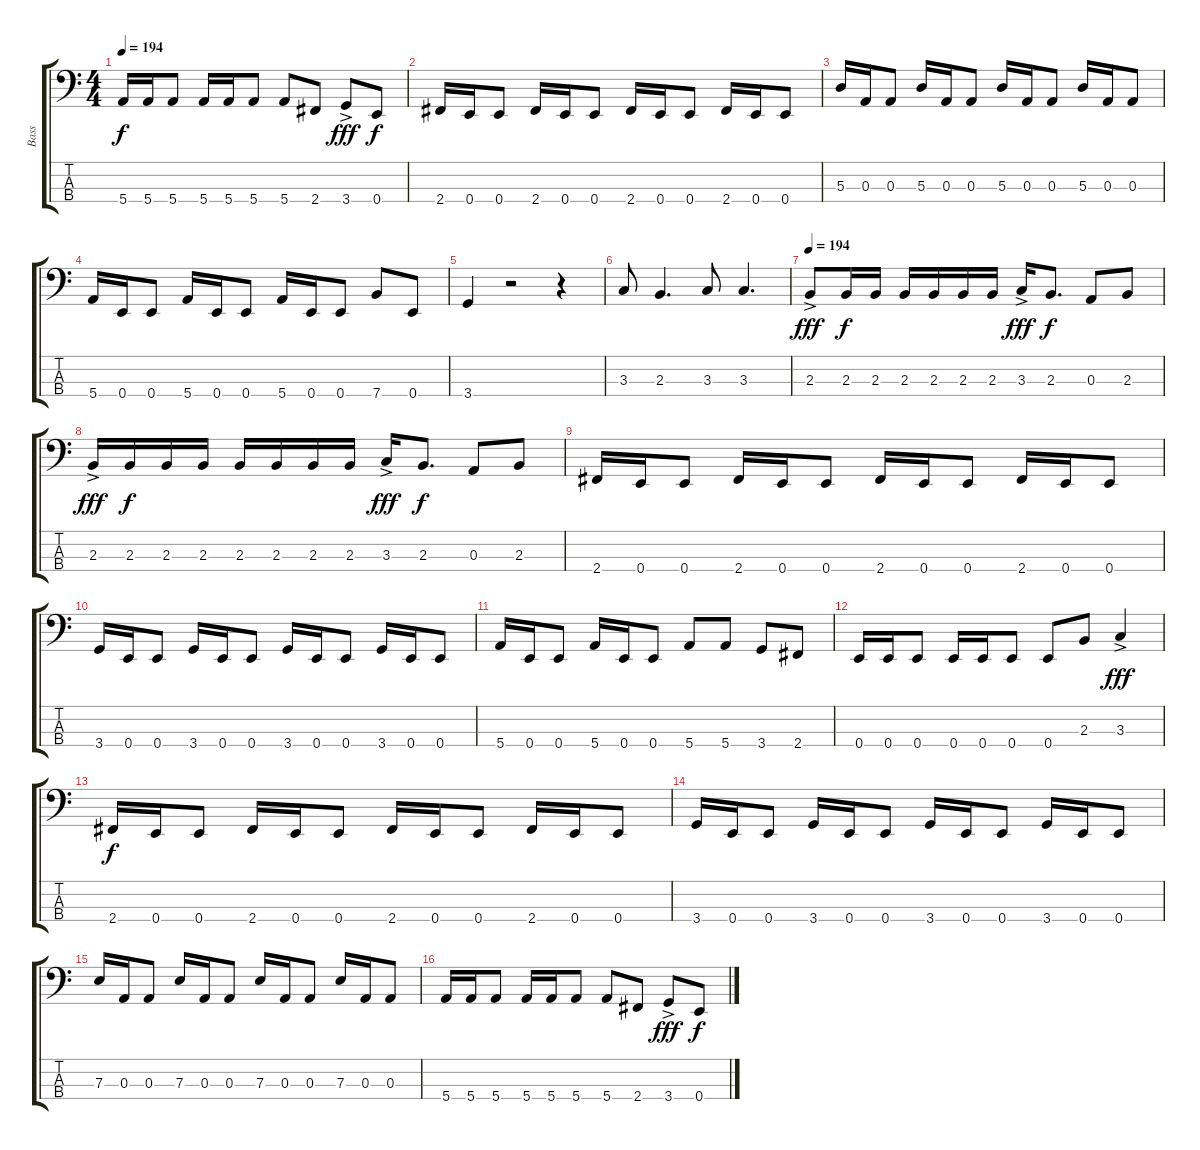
\track ("Bass" "Bass") {instrument electricbasspick}
\staff {score tabs}
\tuning (G2 D2 A1 E1) {hide}
\ts (4 4)
\tempo 194
\clef f4
\ks c
5.4.16{dy f} 5.4.16 5.4.8 5.4.16 5.4.16 5.4.8 5.4.8 2.4.8 3.4{ac}.8{dy fff} 0.4.8{dy f} |
2.4.16 0.4.16 0.4.8 2.4.16 0.4.16 0.4.8 2.4.16 0.4.16 0.4.8 2.4.16 0.4.16 0.4.8 |
5.3.16 0.3.16 0.3.8 5.3.16 0.3.16 0.3.8 5.3.16 0.3.16 0.3.8 5.3.16 0.3.16 0.3.8 |
5.4.16 0.4.16 0.4.8 5.4.16 0.4.16 0.4.8 5.4.16 0.4.16 0.4.8 7.4.8 0.4.8 |
3.4.4 r.2 r.4 |
3.3.8 2.3.4{d} 3.3.8 3.3.4{d} |
\tempo 194
2.3{ac}.8{dy fff} 2.3.16{dy f} 2.3.16 2.3.16 2.3.16 2.3.16 2.3.16 3.3{ac}.16{dy fff} 2.3.8{d dy f} 0.3.8 2.3.8 |
2.3{ac}.16{dy fff} 2.3.16{dy f} 2.3.16 2.3.16 2.3.16 2.3.16 2.3.16 2.3.16 3.3{ac}.16{dy fff} 2.3.8{d dy f} 0.3.8 2.3.8 |
2.4.16 0.4.16 0.4.8 2.4.16 0.4.16 0.4.8 2.4.16 0.4.16 0.4.8 2.4.16 0.4.16 0.4.8 |
3.4.16 0.4.16 0.4.8 3.4.16 0.4.16 0.4.8 3.4.16 0.4.16 0.4.8 3.4.16 0.4.16 0.4.8 |
5.4.16 0.4.16 0.4.8 5.4.16 0.4.16 0.4.8 5.4.8 5.4.8 3.4.8 2.4.8 |
0.4.16 0.4.16 0.4.8 0.4.16 0.4.16 0.4.8 0.4.8 2.3.8 3.3{ac}.4{dy fff} |
2.4.16{dy f} 0.4.16 0.4.8 2.4.16 0.4.16 0.4.8 2.4.16 0.4.16 0.4.8 2.4.16 0.4.16 0.4.8 |
3.4.16 0.4.16 0.4.8 3.4.16 0.4.16 0.4.8 3.4.16 0.4.16 0.4.8 3.4.16 0.4.16 0.4.8 |
7.3.16 0.3.16 0.3.8 7.3.16 0.3.16 0.3.8 7.3.16 0.3.16 0.3.8 7.3.16 0.3.16 0.3.8 |
5.4.16 5.4.16 5.4.8 5.4.16 5.4.16 5.4.8 5.4.8 2.4.8 3.4{ac}.8{dy fff} 0.4.8{dy f}
